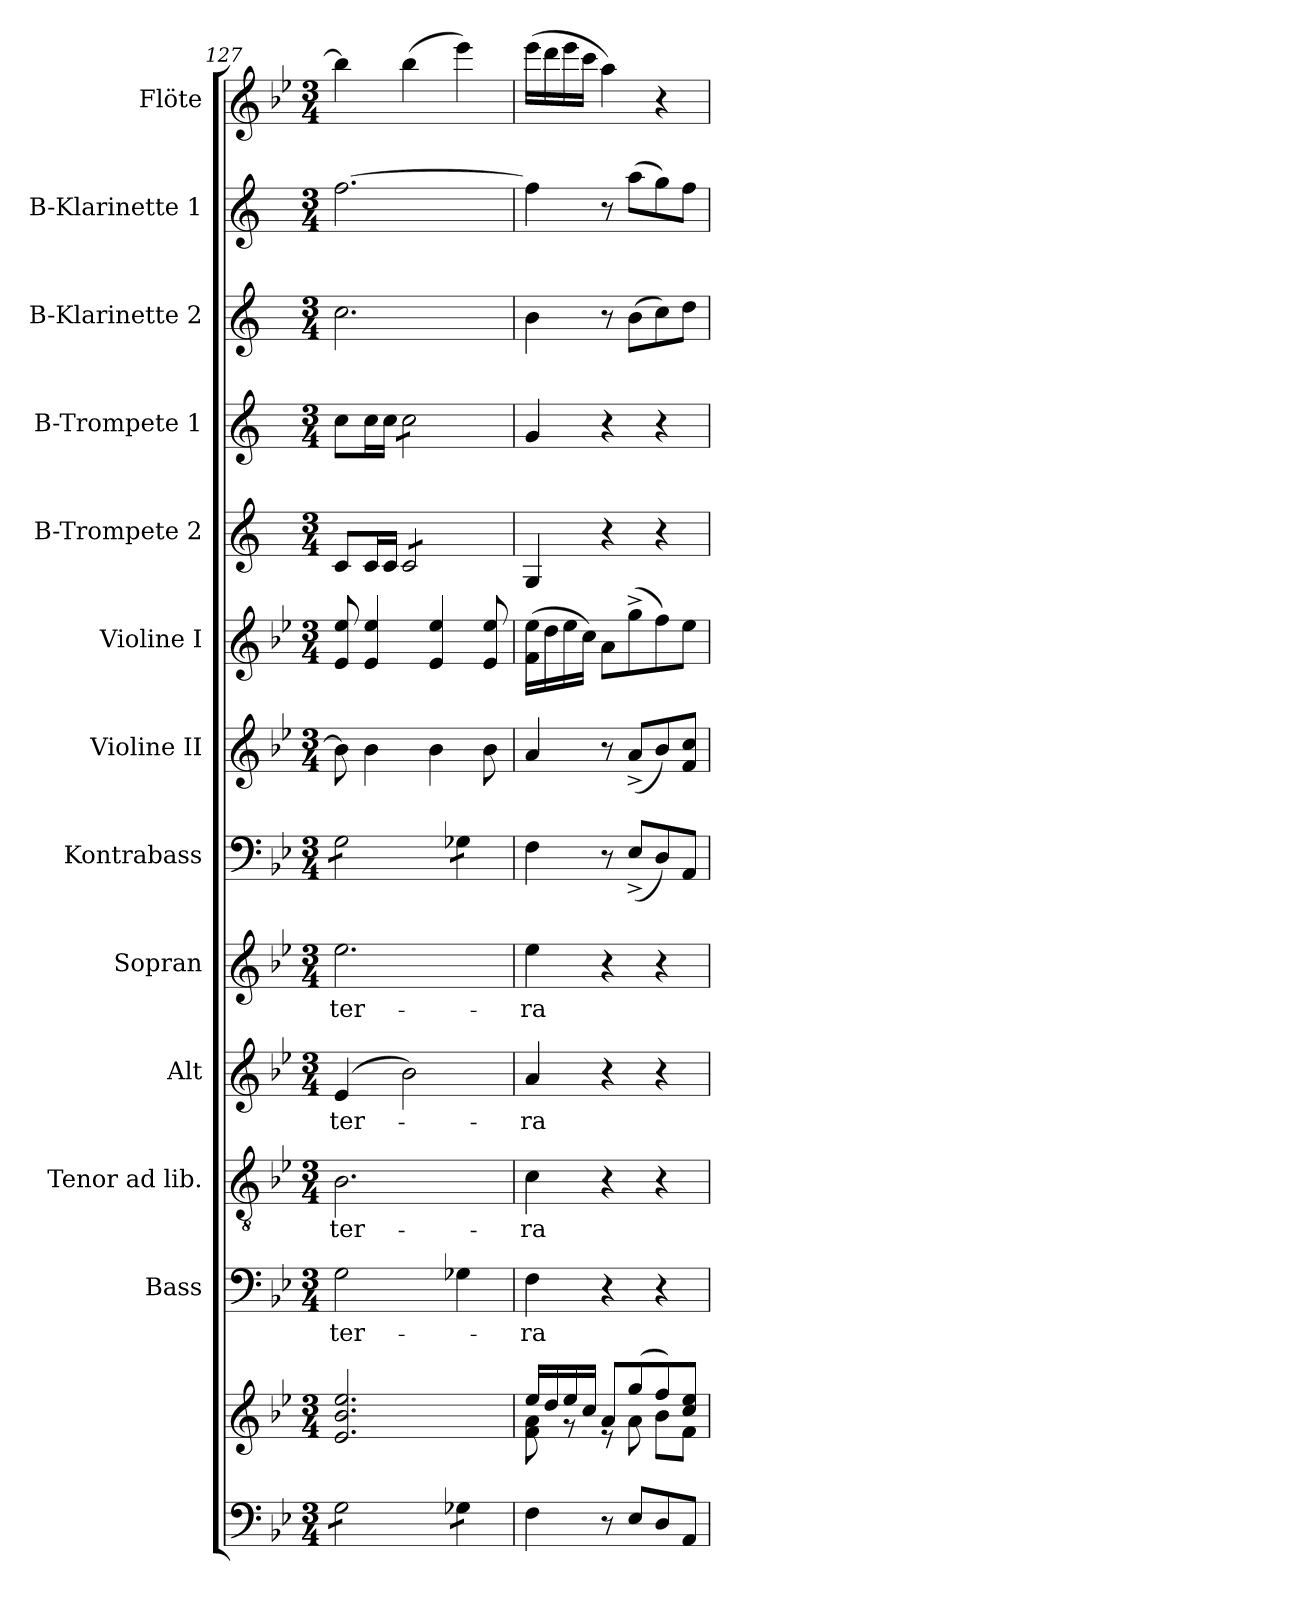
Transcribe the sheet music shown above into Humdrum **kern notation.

**kern	**kern	**kern	**text	**kern	**text	**kern	**text	**kern	**text	**kern	**kern	**kern	**kern	**kern	**kern	**kern	**kern
*part13	*part13	*part12	*part12	*part11	*part11	*part10	*part10	*part9	*part9	*part8	*part7	*part6	*part5	*part4	*part3	*part2	*part1
*staff14	*staff13	*staff12	*staff12	*staff11	*staff11	*staff10	*staff10	*staff9	*staff9	*staff8	*staff7	*staff6	*staff5	*staff4	*staff3	*staff2	*staff1
*	*	*I"Bass	*	*I"Tenor ad lib.	*	*I"Alt	*	*I"Sopran	*	*I"Kontrabass	*I"Violine II	*I"Violine I	*I"B-Trompete 2	*I"B-Trompete 1	*I"B-Klarinette 2	*I"B-Klarinette 1	*I"Flöte
*	*	*I'B.	*	*I'T.	*	*I'A.	*	*I'S.	*	*I'Kb.	*I'Vl. II	*I'Vl. I	*I'B Trp. 2	*I'B Trp. 1	*I'B Kl. 2	*I'B Kl. 1	*I'Fl.
*clefF4	*clefG2	*clefF4	*	*clefGv2	*	*clefG2	*	*clefG2	*	*clefF4	*clefG2	*clefG2	*clefG2	*clefG2	*clefG2	*clefG2	*clefG2
*	*	*	*	*	*	*	*	*	*	*ITrd7c12	*	*	*ITrd1c2	*ITrd1c2	*ITrd1c2	*ITrd1c2	*
*k[b-e-]	*k[b-e-]	*k[b-e-]	*	*k[b-e-]	*	*k[b-e-]	*	*k[b-e-]	*	*k[b-e-]	*k[b-e-]	*k[b-e-]	*k[b-e-]	*k[b-e-]	*k[b-e-]	*k[b-e-]	*k[b-e-]
*B-:	*B-:	*B-:	*	*B-:	*	*B-:	*	*B-:	*	*B-:	*B-:	*B-:	*B-:	*B-:	*B-:	*B-:	*B-:
*M3/4	*M3/4	*M3/4	*	*M3/4	*	*M3/4	*	*M3/4	*	*M3/4	*M3/4	*M3/4	*M3/4	*M3/4	*M3/4	*M3/4	*M3/4
=127	=127	=127	=127	=127	=127	=127	=127	=127	=127	=127	=127	=127	=127	=127	=127	=127	=127
!	!	!	!LO:LY:b	!	!LO:LY:b	!	!LO:LY:b	!	!LO:LY:b	!	!	!	!	!	!	!	!
*tremolo	*	*	*	*	*	*	*	*	*	*	*	*	*	*	*	*	*
*	*	*	*	*	*	*	*	*	*	*tremolo	*	*	*	*	*	*	*
8G\L	2.e-/ 2.b-/ 2.ee-/	2G\	ter-	2.B-\	ter-	(4e-/	ter-	2.ee-\	ter-	8GG\L	8b-\]	8e-/ 8ee-/	8B-/L	8b-\L	2.b-\	[2.ee-\	4bb-\]
8G\	.	.	.	.	.	.	.	.	.	8GG\	4b-\	4e-/ 4ee-/	16B-/L	16b-\L	.	.	.
.	.	.	.	.	.	.	.	.	.	.	.	.	16B-/JJ	16b-\JJ	.	.	.
*	*	*	*	*	*	*	*	*	*	*	*	*	*tremolo	*	*	*	*
*	*	*	*	*	*	*	*	*	*	*	*	*	*	*tremolo	*	*	*
8G\	.	.	.	.	.	2b-\)	.	.	.	8GG\	.	.	8B-/L	8b-\L	.	.	(>4bb-\
8G\J	.	.	.	.	.	.	.	.	.	8GG\J	4b-\	4e-/ 4ee-/	8B-/	8b-\	.	.	.
8G-X\L	.	4G-X\	.	.	.	.	.	.	.	8GG-X\L	.	.	8B-/	8b-\	.	.	4eee-\)
8G-X\J	.	.	.	.	.	.	.	.	.	8GG-X\J	8b-\	8e-/ 8ee-/	8B-/J	8b-\J	.	.	.
*	*	*	*	*	*	*	*	*	*	*	*	*	*	*Xtremolo	*	*	*
*	*	*	*	*	*	*	*	*	*	*	*	*	*Xtremolo	*	*	*	*
*	*	*	*	*	*	*	*	*	*	*Xtremolo	*	*	*	*	*	*	*
*Xtremolo	*	*	*	*	*	*	*	*	*	*	*	*	*	*	*	*	*
=128	=128	=128	=128	=128	=128	=128	=128	=128	=128	=128	=128	=128	=128	=128	=128	=128	=128
*	*^	*	*	*	*	*	*	*	*	*	*	*	*	*	*	*	*
!	!	!	!	!LO:LY:b	!	!LO:LY:b	!	!LO:LY:b	!	!LO:LY:b	!	!	!	!	!	!	!	!
4F\	16ee-/LL	8f\ 8a\	4F\	-ra	4c\	-ra	4a/	-ra	4ee-\	-ra	4FF\	4a/	(>16f\ 16ee-\LL	4F/	4f/	4a\	4ee-\]	(>16eee-\LL
.	16dd/	.	.	.	.	.	.	.	.	.	.	.	16dd\	.	.	.	.	16ddd\
.	16ee-/	8rf	.	.	.	.	.	.	.	.	.	.	16ee-\	.	.	.	.	16eee-\
.	16cc/JJ	.	.	.	.	.	.	.	.	.	.	.	16cc\JJ)	.	.	.	.	16ccc\JJ
8r	8a/L	8rd	4r	.	4r	.	4r	.	4r	.	8r	8r	8a\L	4r	4r	8r	8r	4aa\)
8E-/L	(>8gg/	8a\	.	.	.	.	.	.	.	.	(<8EE-^</L	(<8a^</L	(>8gg^>\	.	.	(>8a\L	(>8gg\L	.
8D/	8ff/)	8b-\L	4r	.	4r	.	4r	.	4r	.	8DD/)	8b-/)	8ff\)	4r	4r	8b-\)	8ff\)	4r
8AA/J	8cc/ 8ee-/J	8f\J	.	.	.	.	.	.	.	.	8AAA/J	8f/ 8cc/J	8ee-\J	.	.	8cc\J	8ee-\J	.
*	*v	*v	*	*	*	*	*	*	*	*	*	*	*	*	*	*	*	*
=	=	=	=	=	=	=	=	=	=	=	=	=	=	=	=	=	=
*-	*-	*-	*-	*-	*-	*-	*-	*-	*-	*-	*-	*-	*-	*-	*-	*-	*-
